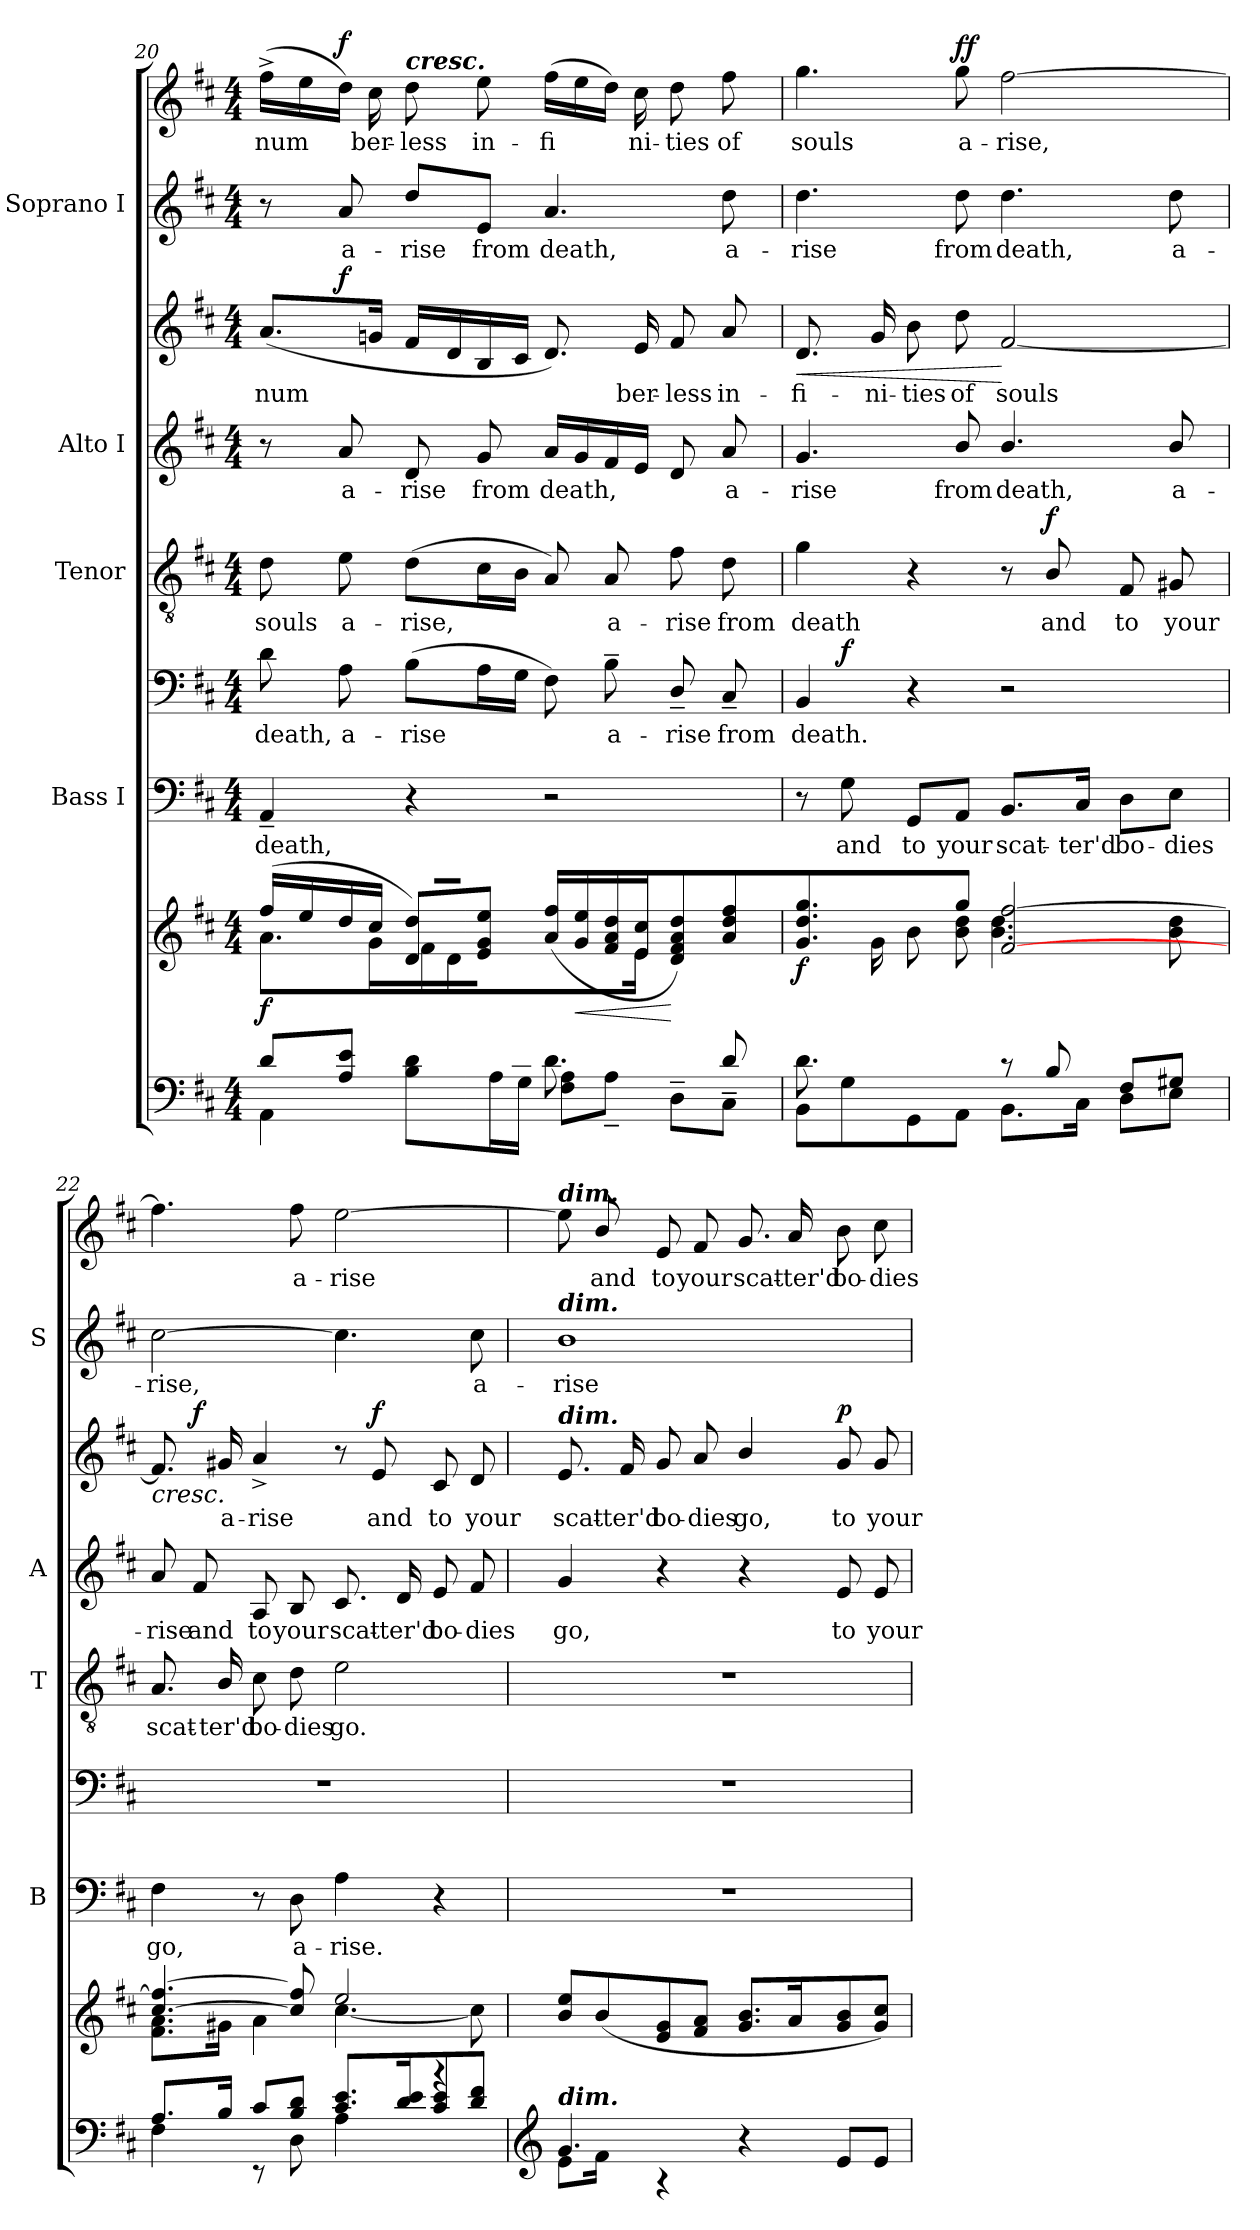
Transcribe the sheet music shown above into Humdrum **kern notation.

**kern	**kern	**dynam	**kern	**text	**kern	**text	**dynam	**kern	**text	**dynam	**kern	**text	**kern	**text	**dynam	**kern	**text	**kern	**text	**dynam
*part5	*part5	*part5	*part4	*part4	*part4	*part4	*part4	*part3	*part3	*part3	*part2	*part2	*part2	*part2	*part2	*part1	*part1	*part1	*part1	*part1
*staff9	*staff8	*staff8/9	*staff7	*staff7	*staff6	*staff6	*staff6/7	*staff5	*staff5	*staff5	*staff4	*staff4	*staff3	*staff3	*staff3/4	*staff2	*staff2	*staff1	*staff1	*staff1/2
*	*	*	*I"Bass I	*	*	*	*	*I"Tenor	*	*	*I"Alto I	*	*	*	*	*I"Soprano I	*	*	*	*
*	*	*	*I'B	*	*	*	*	*I'T	*	*	*I'A	*	*	*	*	*I'S	*	*	*	*
*clefF4	*clefG2	*	*clefF4	*	*clefF4	*	*	*clefGv2	*	*	*clefG2	*	*clefG2	*	*	*clefG2	*	*clefG2	*	*
*k[f#c#]	*k[f#c#]	*	*k[f#c#]	*	*k[f#c#]	*	*	*k[f#c#]	*	*	*k[f#c#]	*	*k[f#c#]	*	*	*k[f#c#]	*	*k[f#c#]	*	*
*D:	*D:	*	*D:	*	*D:	*	*	*D:	*	*	*D:	*	*D:	*	*	*D:	*	*D:	*	*
*M4/4	*M4/4	*	*M4/4	*	*M4/4	*	*	*M4/4	*	*	*M4/4	*	*M4/4	*	*	*M4/4	*	*M4/4	*	*
=20	=20	=20	=20	=20	=20	=20	=20	=20	=20	=20	=20	=20	=20	=20	=20	=20	=20	=20	=20	=20
*^	*^	*	*	*	*	*	*	*	*	*	*	*	*	*	*	*	*	*	*	*
*	*^	*	*	*	*	*	*	*	*	*	*	*	*	*	*	*	*	*	*	*	*	*
!	!	!	!	!	!LO:DY:b	!	!LO:LY:b	!	!LO:LY:b	!	!	!LO:LY:b	!	!	!	!	!LO:LY:b	!	!	!	!	!LO:LY:b	!
4.ryy	8d/L	4AA\	(>16ff#/LL	8.a\L	f	4AA~</	death,	8d\	death,	.	8d\	souls	.	8r	.	(<8.a/L	num­	.	8r	.	(>16ff#^>\LL	num­	.
.	.	.	16ee/	.	.	.	.	.	.	.	.	.	.	.	.	.	.	.	.	.	16ee\	.	.
!	!	!	!	!	!	!	!	!	!LO:LY:b	!	!	!LO:LY:b	!	!	!LO:LY:b	!	!	!LO:DY:b=2	!	!LO:LY:b	!	!	!LO:DY:b=2
.	8A/ 8e/J	.	16dd/	.	.	.	.	8A\	a-	.	8e\	a-	.	8a/	-a-	.	.	f	8a/	a-	16dd\JJ)	.	f
!	!	!	!	!	!	!	!	!	!	!	!	!	!	!	!	!	!	!	!	!	!	!LO:LY:b	!
.	.	.	16cc#/JJ	16g\Jk	.	.	.	.	.	.	.	.	.	.	.	16gn/Jk	.	.	.	.	16cc#\	ber-	.
!	!	!	!	!	!	!	!	!	!	!	!	!	!	!	!	!	!	!	!	!	!LO:TX:a:Bi:t=cresc.	!	!
!	!	!	!	!	!	!	!	!	!LO:LY:b	!	!	!LO:LY:b	!	!	!LO:LY:b	!	!	!	!	!LO:LY:b	!	!LO:LY:b	!
.	8B\ 8d\L	4ryy	8d/ 8dd/L)	16f#\LL	.	4r	.	(>8B\L	-rise	.	(>8d\L	-rise,	.	8d/	-rise	16f#/LL	.	.	8dd/L	-rise	8dd\	-less	.
.	.	.	.	16d\	.	.	.	.	.	.	.	.	.	.	.	16d/	.	.	.	.	.	.	.
!	!	!	!	!	!	!	!	!	!	!	!	!	!	!	!LO:LY:b	!	!	!	!	!LO:LY:b	!	!LO:LY:b	!
16B\	16A\L	.	8e/ 8g/ 8ee/J	16ryy	.	.	.	16A\L	.	.	16c#\L	.	.	8g/	from	16B/	.	.	8e/J	from	8ee\	in-	.
*	*	*	*v	*v	*	*	*	*	*	*	*	*	*	*	*	*	*	*	*	*	*	*	*
16c#\JJ	16G\JJ	.	.	.	.	.	16G\JJ	.	.	16B\JJ	.	.	.	.	16c#/JJ	.	.	.	.	.	.	.
!	!	!	!	!	!	!	!	!	!	!	!	!	!	!LO:LY:b	!	!	!	!	!LO:LY:b	!	!LO:LY:b	!
8.d\L	8F#\ 8A\L	4ryy	(>16a/ 16ff#/LL	.	2r	.	8F#\)	.	.	8A/)	.	.	16a/LL	death,	8.d/)	.	.	4.a/	death,	(>16ff#\LL	-fi­	.
!	!	!	!	!LO:HP:b	!	!	!	!	!	!	!	!	!	!	!	!	!	!	!	!	!	!
.	.	.	16g/ 16ee/	<	.	.	.	.	.	.	.	.	16g/	.	.	.	.	.	.	16ee\	.	.
!	!	!	!	!	!	!	!	!LO:LY:b	!	!	!LO:LY:b	!	!	!	!	!	!	!	!	!	!	!
.	8A~<\J	.	16f#/ 16a/ 16dd/	.	.	.	8B~>\	a-	.	8A/	a-	.	16f#/	.	.	.	.	.	.	16dd\JJ)	.	.
*	*	*	*^	*	*	*	*	*	*	*	*	*	*	*	*	*	*	*	*	*	*	*
!	!	!	!	!	!	!	!	!	!	!	!	!	!	!	!	!	!LO:LY:b	!	!	!	!	!LO:LY:b	!
4ryy	.	.	16e/ 16cc#/JJ	16e\Jk	.	.	.	.	.	.	.	.	.	16e/JJ	.	16e/	ber-	.	.	.	16cc#\	ni-	.
!	!	!	!	!	!	!	!	!	!LO:LY:b	!	!	!LO:LY:b	!	!	!	!	!LO:LY:b	!	!	!	!	!LO:LY:b	!
.	8ryy	8D~<\L	8d/ 8f#/ 8a/ 8dd/L)	4ryy	[	.	.	8D~>/	-rise	.	8f#\	-rise	.	8d/	.	8f#/	-less	.	.	.	8dd\	-ties	.
!	!	!	!	!	!	!	!	!	!LO:LY:b	!	!	!LO:LY:b	!	!	!LO:LY:b	!	!LO:LY:b	!	!	!LO:LY:b	!	!LO:LY:b	!
.	8d/	8C#~<\J	8a/ 8dd/ 8ff#/J	.	.	.	.	8C#~</	from	.	8d\	from	.	8a/	a-	8a/	in-	.	8dd\	a-	8ff#\	of	.
16ryy	.	.	.	.	.	.	.	.	.	.	.	.	.	.	.	.	.	.	.	.	.	.	.
!!LO:LB:g=z
=21	=21	=21	=21	=21	=21	=21	=21	=21	=21	=21	=21	=21	=21	=21	=21	=21	=21	=21	=21	=21	=21	=21	=21
!	!	!	!	!	!LO:DY:b	!	!	!	!LO:LY:b	!	!	!LO:LY:b	!	!	!LO:LY:b	!	!LO:LY:b	!LO:HP:b	!	!LO:LY:b	!	!LO:LY:b	!
8.d\L	8BB\L	2ryy	4.g/ 4.dd/ 4.gg/	8.ryy	f	8r	.	4BB/	death.	.	4g\	death	.	4.g/	rise	8.d/	-fi-	<	4.dd\	rise	4.gg\	-souls	.
!	!	!	!	!	!	!	!LO:LY:b	!	!	!LO:DY:b=2	!	!	!	!	!	!	!	!	!	!	!	!	!
.	8G\	.	.	.	.	8G\	and	.	.	f	.	.	.	.	.	.	.	.	.	.	.	.	.
!	!	!	!	!	!	!	!	!	!	!	!	!	!	!	!	!	!LO:LY:b	!	!	!	!	!	!
2ryy	.	.	.	16g\k	.	.	.	.	.	.	.	.	.	.	.	16g/	-ni-	.	.	.	.	.	.
!	!	!	!	!	!	!	!LO:LY:b	!	!	!	!	!	!	!	!	!	!LO:LY:b	!	!	!	!	!	!
.	8GG\	.	.	8b\	.	8GG/L	to	4r	.	.	4r	.	.	.	.	8b\	-ties	.	.	.	.	.	.
!	!	!	!	!	!	!	!LO:LY:b	!	!	!	!	!	!	!	!LO:LY:b	!	!LO:LY:b	!	!	!LO:LY:b	!	!LO:LY:b	!LO:DY:b=2
!	!	!	!	!	!	!	!	!	!	!	!	!	!	!	!	!	!	!	!	!	!	!	!LO:DY:n=1:b
.	8AA\J	.	8gg/	8b\ 8dd\J	.	8AA/J	your	.	.	.	.	.	.	8b/	from	8dd\	of	.	8dd\	from	8gg\	a-	f f
!	!	!	!	!	!	!	!LO:LY:b	!	!	!	!	!	!	!	!LO:LY:b	!	!LO:LY:b	!	!	!LO:LY:b	!	!LO:LY:b	!
.	8rc	8.BB\L	[>2f#/ [>2ff#/	4.b\ 4.dd\	.	8.BB/L	scat-	2r	.	.	8r	.	.	4.b/	death,	[2f#/	souls	[	4.dd\	death,	[2ff#\	-rise,	.
!	!	!	!	!	!	!	!	!	!	!	!	!LO:LY:b	!LO:DY:b	!	!	!	!	!	!	!	!	!	!
.	8B/	.	.	.	.	.	.	.	.	.	8B/	and	f	.	.	.	.	.	.	.	.	.	.
!	!	!	!	!	!	!	!LO:LY:b	!	!	!	!	!	!	!	!	!	!	!	!	!	!	!	!
4ryy	.	16C#\Jk	.	.	.	16C#/Jk	-ter'd	.	.	.	.	.	.	.	.	.	.	.	.	.	.	.	.
!	!	!	!	!	!	!	!LO:LY:b	!	!	!	!	!LO:LY:b	!	!	!	!	!	!	!	!	!	!	!
.	8F#/L	8D\L	.	.	.	8D\L	bo-	.	.	.	8F#/	to	.	.	.	.	.	.	.	.	.	.	.
!	!	!	!	!	!	!	!LO:LY:b	!	!	!	!	!LO:LY:b	!	!	!LO:LY:b	!	!	!	!	!LO:LY:b	!	!	!
.	8G#X/J	8E\J	.	8b\ 8dd\	.	8E\J	-dies	.	.	.	8G#X/	your	.	8b/	a-	.	.	.	8dd\	a-	.	.	.
16ryy	.	.	.	.	.	.	.	.	.	.	.	.	.	.	.	.	.	.	.	.	.	.	.
*	*v	*v	*	*	*	*	*	*	*	*	*	*	*	*	*	*	*	*	*	*	*	*	*
=22	=22	=22	=22	=22	=22	=22	=22	=22	=22	=22	=22	=22	=22	=22	=22	=22	=22	=22	=22	=22	=22	=22
!	!	!	!	!	!	!LO:LY:b	!	!	!	!	!LO:LY:b	!	!	!LO:LY:b	!	!	!LO:HP:b	!	!LO:LY:b	!	!	!
8.A/L	4F#\	[>4.cc#/ 4.ff#/_	8.f#\ 8.a\L	.	4F#\	go,	1r	.	.	8.A/	scat-	.	8a/	rise	8.f#/]	.	<	[2cc#\	rise,	4.ff#\]	.	.
!	!	!	!	!	!	!	!	!	!	!	!	!	!	!LO:LY:b	!	!	!LO:DY:b=2	!	!	!	!	!
.	.	.	.	.	.	.	.	.	.	.	.	.	8f#/	and	.	.	f	.	.	.	.	.
!	!	!	!	!	!	!	!	!	!	!	!LO:LY:b	!	!	!	!	!LO:LY:b	!	!	!	!	!	!
16B/Jk	.	.	16g#X\Jk	.	.	.	.	.	.	16B/	-ter'd	.	.	.	16g#X/	-a-	.	.	.	.	.	.
!	!	!	!	!	!	!	!	!	!	!	!LO:LY:b	!	!	!LO:LY:b	!	!LO:LY:b	!	!	!	!	!	!
8c#/L	8rEE	.	4a\	.	8r	.	.	.	.	8c#\	bo-	.	8A/	to	4a^</	-rise	[	.	.	.	.	.
!	!	!	!	!	!	!LO:LY:b	!	!	!	!	!LO:LY:b	!	!	!LO:LY:b	!	!	!	!	!	!	!LO:LY:b	!
8B/ 8d/J	8D\	8cc#/] 8ff#/]	.	.	8D\	a-	.	.	.	8d\	-dies	.	8B/	your	.	.	.	.	.	8ff#\	-a-	.
!	!	!	!	!	!	!LO:LY:b	!	!	!	!	!LO:LY:b	!	!	!LO:LY:b	!	!	!	!	!	!	!LO:LY:b	!
8.c#/ 8.e/L	4A\	2ee/	[<4.cc#\	.	4A\	-rise.	.	.	.	2e\	go.	.	8.c#/	scat-	8r	.	.	4.cc#\]	.	[2ee\	-rise	.
!	!	!	!	!	!	!	!	!	!	!	!	!	!	!	!	!LO:LY:b	!LO:DY:b	!	!	!	!	!
.	.	.	.	.	.	.	.	.	.	.	.	.	.	.	8e/	and	f	.	.	.	.	.
!	!	!	!	!	!	!	!	!	!	!	!	!	!	!LO:LY:b	!	!	!	!	!	!	!	!
16d/ 16e/k	.	.	.	.	.	.	.	.	.	.	.	.	16d/	-ter'd	.	.	.	.	.	.	.	.
!	!	!	!	!	!	!	!	!	!	!	!	!	!	!LO:LY:b	!	!LO:LY:b	!	!	!	!	!	!
8c#/ 8e/	4rb	.	.	.	4r	.	.	.	.	.	.	.	8e/	bo-	8c#/	to	.	.	.	.	.	.
!	!	!	!	!	!	!	!	!	!	!	!	!	!	!LO:LY:b	!	!LO:LY:b	!	!	!LO:LY:b	!	!	!
8d/ 8f#/J	.	.	8cc#\]	.	.	.	.	.	.	.	.	.	8f#/	-dies	8d/	your	.	8cc#\	a-	.	.	.
=23	=23	=23	=23	=23	=23	=23	=23	=23	=23	=23	=23	=23	=23	=23	=23	=23	=23	=23	=23	=23	=23	=23
*clefG2	*	*	*	*	*	*	*	*	*	*	*	*	*	*	*	*	*	*	*	*	*	*
!	!	!	!	!	!	!	!	!	!	!	!	!	!	!	!	!	!	!	!	!LO:TX:a:Bi:t=dim.	!	!
!	!	!	!	!	!	!	!	!	!	!	!	!	!	!	!	!	!	!LO:TX:a:Bi:t=dim.	!	!	!	!
!	!	!	!	!	!	!	!	!	!	!	!	!	!	!	!LO:TX:a:Bi:t=dim.	!	!	!	!	!	!	!
!LO:TX:a:Bi:t=dim.	!	!	!	!	!	!	!	!	!	!	!	!	!	!	!	!	!	!	!	!	!	!
!	!	!	!	!	!	!	!	!	!	!	!	!	!	!LO:LY:b	!	!LO:LY:b	!	!	!LO:LY:b	!	!	!
4.g/	8e\L	8b/ 8ee/L	2ryy	.	1r	.	1r	.	.	1r	.	.	4g/	go,	8.e/	scat-	.	1b	rise	8ee\]	.	.
!	!	!	!	!	!	!	!	!	!	!	!	!	!	!	!	!	!	!	!	!	!LO:LY:b	!
.	16f#\Jk	(>8b/	.	.	.	.	.	.	.	.	.	.	.	.	.	.	.	.	.	8b/	-and	.
!	!	!	!	!	!	!	!	!	!	!	!	!	!	!	!	!LO:LY:b	!	!	!	!	!	!
.	16ryy	.	.	.	.	.	.	.	.	.	.	.	.	.	16f#/	-ter'd	.	.	.	.	.	.
!	!	!	!	!	!	!	!	!	!	!	!	!	!	!	!	!LO:LY:b	!	!	!	!	!LO:LY:b	!
.	4r	8e/ 8g/	.	.	.	.	.	.	.	.	.	.	4r	.	8g/	bo-	.	.	.	8e/	to	.
!	!	!	!	!	!	!	!	!	!	!	!	!	!	!	!	!LO:LY:b	!	!	!	!	!LO:LY:b	!
8ryy	.	8f#/ 8a/J	.	.	.	.	.	.	.	.	.	.	.	.	8a/	-dies	.	.	.	8f#/	your	.
!	!	!	!	!	!	!	!	!	!	!	!	!	!	!	!	!LO:LY:b	!	!	!	!	!LO:LY:b	!
4r	4ryy	8.g/ 8.b/L	2ryy	.	.	.	.	.	.	.	.	.	4r	.	4b/	go,	.	.	.	8.g/	scat-	.
!	!	!	!	!	!	!	!	!	!	!	!	!	!	!	!	!	!	!	!	!	!LO:LY:b	!
.	.	16a/k	.	.	.	.	.	.	.	.	.	.	.	.	.	.	.	.	.	16a/	-ter'd	.
!	!	!	!	!	!	!	!	!	!	!	!	!	!	!LO:LY:b	!	!LO:LY:b	!LO:DY:b=2	!	!	!	!LO:LY:b	!
4ryy	8e/L	8g/ 8b/	.	.	.	.	.	.	.	.	.	.	8e/	to	8g/	to	p	.	.	8b\	bo-	.
!	!	!	!	!	!	!	!	!	!	!	!	!	!	!LO:LY:b	!	!LO:LY:b	!	!	!	!	!LO:LY:b	!
.	8e/J	8g/ 8cc#/J)	.	.	.	.	.	.	.	.	.	.	8e/	your	8g/	your	.	.	.	8cc#\	-dies	.
*v	*v	*	*	*	*	*	*	*	*	*	*	*	*	*	*	*	*	*	*	*	*	*
*	*v	*v	*	*	*	*	*	*	*	*	*	*	*	*	*	*	*	*	*	*	*
=	=	=	=	=	=	=	=	=	=	=	=	=	=	=	=	=	=	=	=	=
*-	*-	*-	*-	*-	*-	*-	*-	*-	*-	*-	*-	*-	*-	*-	*-	*-	*-	*-	*-	*-
